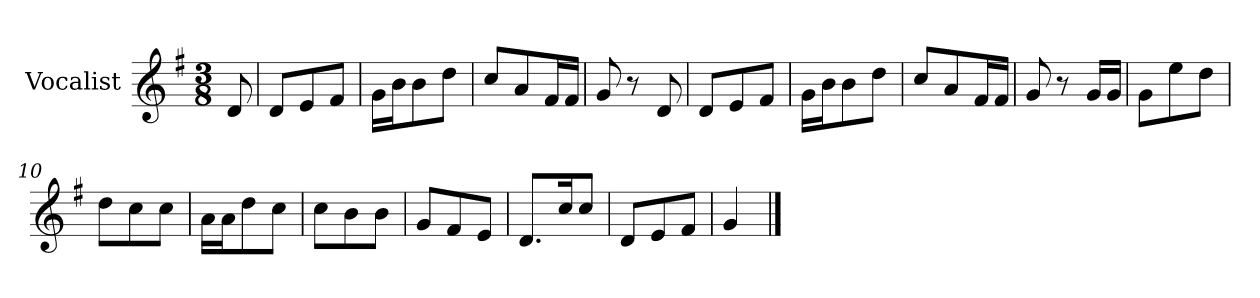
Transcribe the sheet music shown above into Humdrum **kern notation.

**kern
*part1
*staff1
*I"Vocalist
*k[f#]
*G:
*M3/8
=
8d
=1
8dL
8e
8f#J
=2
16gLL
16bJ
8b
8ddJ
=3
8ccL
8a
16f#L
16f#JJ
=4
8g
8r
8d
=5
8dL
8e
8f#J
=6
16gLL
16bJ
8b
8ddJ
=7
8ccL
8a
16f#L
16f#JJ
=8
8g
8r
16gLL
16gJJ
=9
8gL
8ee
8ddJ
=10
8ddL
8cc
8ccJ
=11
16aLL
16aJ
8dd
8ccJ
=12
8ccL
8b
8bJ
=13
8gL
8f#
8eJ
=14
8.dL
16ccK
8ccJ
=15
8dL
8e
8f#J
=16
4g
==
*-
